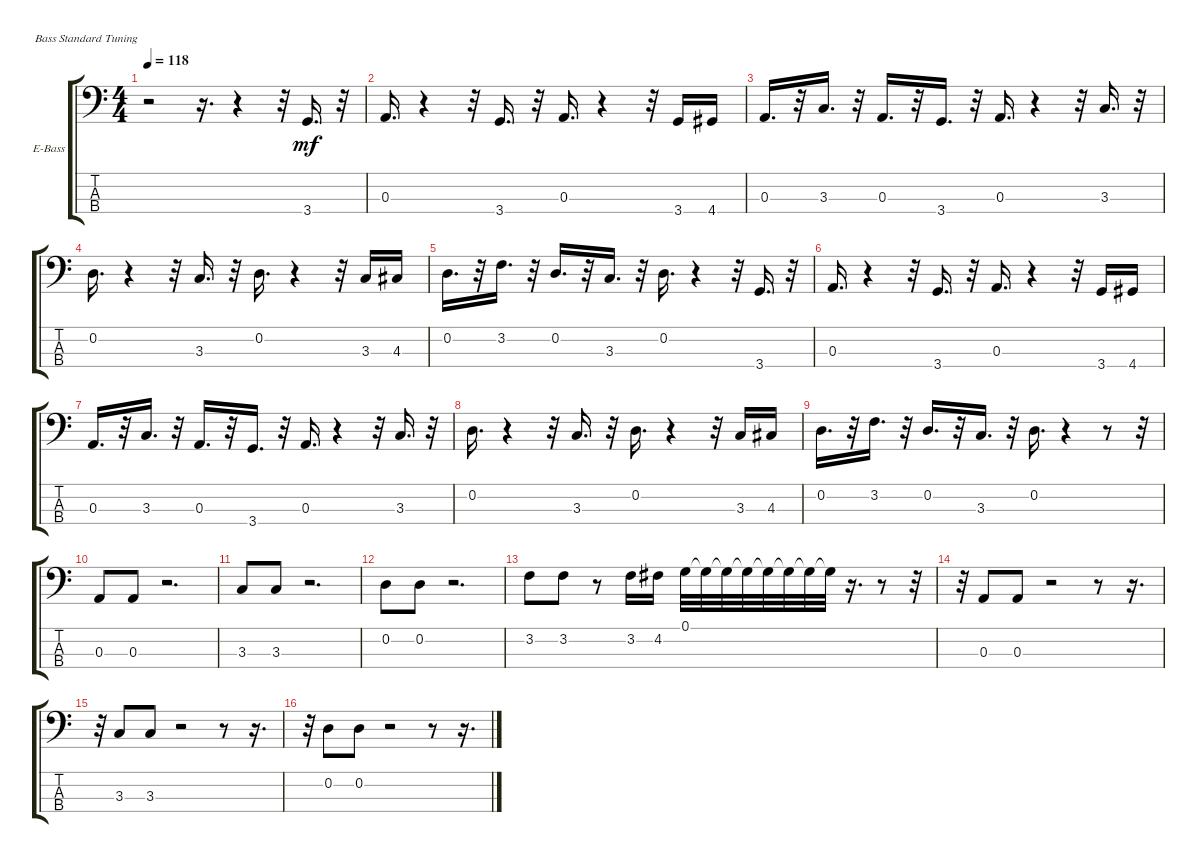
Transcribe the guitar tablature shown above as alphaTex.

\bracketExtendMode groupsimilarinstruments
\firstSystemTrackNameOrientation horizontal
\otherSystemsTrackNameOrientation horizontal
\track ("Bass" "E-Bass") {instrument electricbassfinger}
\staff {score tabs}
\tuning (G2 D2 A1 E1)
\ts (4 4)
\tempo 118
\clef f4
\ks c
r.2{dy mf} r.16{d} r.4 r.32 3.4.16{d} r.32 |
0.3.16{d} r.4 r.32 3.4.16{d} r.32 0.3.16{d} r.4 r.32 3.4.16 4.4.16 |
0.3.16{d} r.32 3.3.16{d} r.32 0.3.16{d} r.32 3.4.16{d} r.32 0.3.16{d} r.4 r.32 3.3.16{d} r.32 |
0.2.16{d} r.4 r.32 3.3.16{d} r.32 0.2.16{d} r.4 r.32 3.3.16 4.3.16 |
0.2.16{d} r.32 3.2.16{d} r.32 0.2.16{d} r.32 3.3.16{d} r.32 0.2.16{d} r.4 r.32 3.4.16{d} r.32 |
0.3.16{d} r.4 r.32 3.4.16{d} r.32 0.3.16{d} r.4 r.32 3.4.16 4.4.16 |
0.3.16{d} r.32 3.3.16{d} r.32 0.3.16{d} r.32 3.4.16{d} r.32 0.3.16{d} r.4 r.32 3.3.16{d} r.32 |
0.2.16{d} r.4 r.32 3.3.16{d} r.32 0.2.16{d} r.4 r.32 3.3.16 4.3.16 |
0.2.16{d} r.32 3.2.16{d} r.32 0.2.16{d} r.32 3.3.16{d} r.32 0.2.16{d} r.4 r.8 r.32 |
0.3.8 0.3.8 r.2{d} |
3.3.8 3.3.8 r.2{d} |
0.2.8 0.2.8 r.2{d} |
3.2.8 3.2.8 r.8 3.2.16 4.2.16 0.1.32 0.1{t}.32 0.1{t}.32 0.1{t}.32 0.1{t}.32 0.1{t}.32 0.1{t}.32 0.1{t}.32 r.16{d} r.8 r.32 |
r.32 0.3.8 0.3.8 r.2 r.8 r.16{d} |
r.32 3.3.8 3.3.8 r.2 r.8 r.16{d} |
r.32 0.2.8 0.2.8 r.2 r.8 r.16{d}
